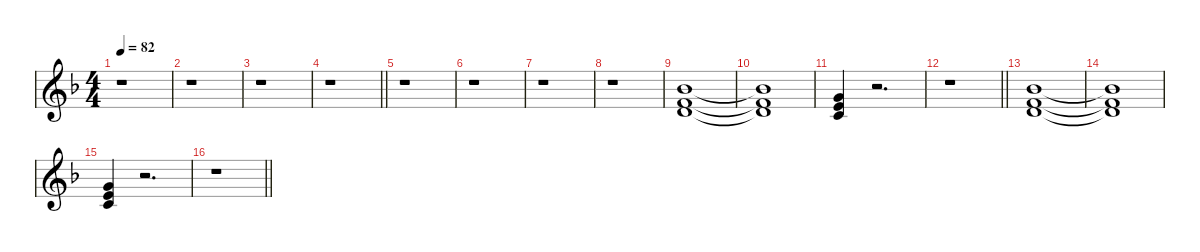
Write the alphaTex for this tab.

\defaultSystemsLayout 4
\hideDynamics
\bracketExtendMode nobrackets
\singleTrackTrackNamePolicy hidden
\multiTrackTrackNamePolicy hidden
\firstSystemTrackNameMode fullname
\firstSystemTrackNameOrientation horizontal
\otherSystemsTrackNameOrientation horizontal
\track ("Synth 3" "pad.synth.") {defaultSystemsLayout 8 instrument pad8sweep}
\staff {score}
\tuning (E4 B3 G3 D3 A2 E2)
\ts (4 4)
\tempo 82
\clef g2
\ks dminor
r.1{dy mf beam Down} |
r.1{beam Down} |
r.1{beam Down} |
\barLineRight lightlight
r.1{beam Down} |
r.1{beam Down} |
r.1{beam Down} |
r.1{beam Down} |
r.1{beam Down} |
(6.1{acc b} 6.2{acc forcenatural} 7.3{acc forcenatural}).1{dy f instrument pad8sweep beam Up} |
(6.1{t acc b} 6.2{t acc forcenatural} 7.3{t acc forcenatural}).1{beam Up} |
(3.1{acc forcenatural} 5.2{acc forcenatural} 5.3{acc forcenatural}).4{beam Up} r.2{d beam Up} |
\barLineRight lightlight
r.1{beam Down} |
(6.1{acc b} 6.2{acc forcenatural} 7.3{acc forcenatural}).1{beam Up} |
(6.1{t acc b} 6.2{t acc forcenatural} 7.3{t acc forcenatural}).1{beam Up} |
(3.1{acc forcenatural} 5.2{acc forcenatural} 5.3{acc forcenatural}).4{beam Up} r.2{d beam Up} |
\barLineRight lightlight
r.1{beam Down}
